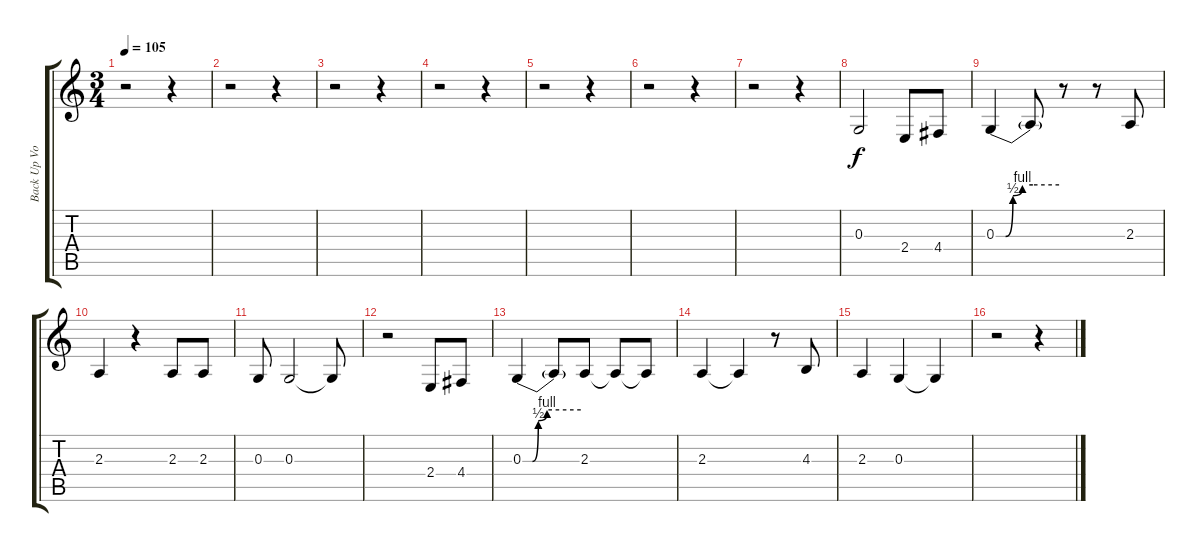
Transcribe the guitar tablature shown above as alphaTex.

\track ("Back Up Vocals" "Back Up Vo") {instrument lead2sawtooth}
\staff {score tabs}
\tuning (E4 B3 G3 D3 A2 E2) {hide}
\ts (3 4)
\tempo 105
\clef g2
\ks c
r.2{dy f} r.4 |
r.2 r.4 |
r.2 r.4 |
r.2 r.4 |
r.2 r.4 |
r.2 r.4 |
r.2 r.4 |
0.3.2 2.4.8 4.4.8 |
0.3{be (custom 0 0 9 0 16 2 25 4 35 4 60 4)}.4 0.3{t}.8 r.8 r.8 2.3.8 |
2.3.4 r.4 2.3.8 2.3.8 |
0.3.8 0.3.2 0.3{t}.8 |
r.2 2.4.8 4.4.8 |
0.3{be (custom 0 0 10 0 16 2 25 4 60 4)}.4 0.3{t}.8 2.3.8 2.3{t}.8 2.3{t}.8 |
2.3.4 2.3{t}.4 r.8 4.3.8 |
2.3.4 0.3.4 0.3{t}.4 |
r.2 r.4
